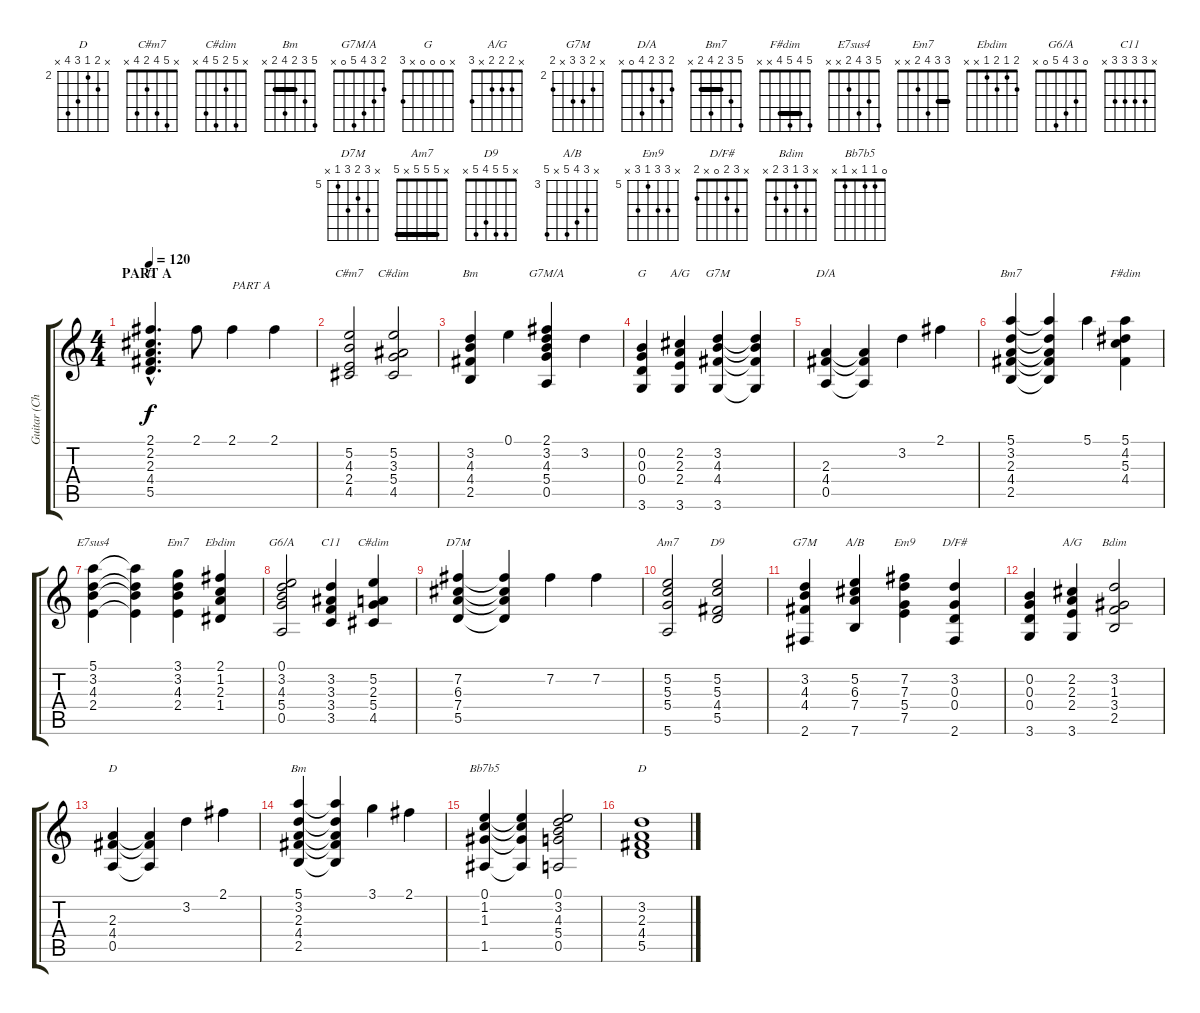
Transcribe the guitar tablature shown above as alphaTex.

\track ("Guitar (Chords + Melody)" "Guitar (Ch") {instrument acousticguitarnylon}
\staff {score tabs}
\tuning (E4 B3 G3 D3 A2 E2) {hide}
\chord ("D" 2 2 2 4 5 x)
\chord ("C#m7" x 5 4 2 4 x)
\chord ("C#dim" x 5 3 5 4 x)
\chord ("Bm" x 3 4 4 2 x)
\chord ("G7M/A" 2 3 4 5 0 x)
\chord ("G" x 0 0 0 x 3)
\chord ("A/G" x 2 2 2 x 3) {barre 2}
\chord ("G7M" x 3 4 4 x 3) {barre 3}
\chord ("D/A" 2 3 2 4 0 x)
\chord ("Bm7" 5 3 2 4 2 x) {barre 2}
\chord ("F#dim" 5 4 5 4 x x) {barre 4}
\chord ("E7sus4" 5 3 4 2 x x)
\chord ("Em7" 3 3 4 2 x x) {barre 3}
\chord ("Ebdim" 2 1 2 1 x x)
\chord ("G6/A" 0 3 4 5 0 x)
\chord ("C11" x 3 3 3 3 x)
\chord ("C#dim" x 5 2 5 4 x)
\chord ("D7M" x 7 6 7 5 x) {firstfret 5}
\chord ("Am7" x 5 5 5 x 5) {barre 5}
\chord ("D9" x 5 5 4 5 x)
\chord ("G7M" x 3 4 4 x 3) {firstfret 2}
\chord ("A/B" x 5 6 7 x 7) {firstfret 3}
\chord ("Em9" x 7 7 5 7 x) {firstfret 5}
\chord ("D/F#" x 3 2 0 x 2)
\chord ("A/G" x 2 2 2 x 3)
\chord ("Bdim" x 3 1 3 2 x)
\chord ("D" x x 2 4 0 x)
\chord ("Bm" 5 3 2 4 2 x) {barre 2}
\chord ("Bb7b5" 0 1 1 x 1 x)
\chord ("D" x 3 2 4 5 x) {firstfret 2}
\ts (4 4)
\section ("" "PART A")
\tempo 120
\clef g2
\ks c
(2.1{hac} 2.2{hac} 2.3{hac} 4.4{hac} 5.5{hac}).4{d ch "D" dy f instrument acousticguitarnylon} 2.1.8 2.1.4{txt "PART A"} 2.1.4 |
(5.2 4.3 2.4 4.5).2{ch "C#m7"} (5.2 3.3 5.4 4.5).2{ch "C#dim"} |
(3.2 4.3 4.4 2.5).4{ch "Bm"} 0.1.4 (2.1 3.2 4.3 5.4 0.5).4{ch "G7M/A"} 3.2.4 |
(0.2 0.3 0.4 3.6).4{ch "G"} (2.2 2.3 2.4 3.6).4{ch "A/G"} (3.2 4.3 4.4 3.6).4{ch "G7M"} (3.2{t} 4.3{t} 4.4{t} 3.6{t}).4 |
(2.3 4.4 0.5).4{ch "D/A"} (2.3{t} 4.4{t} 0.5{t}).4 3.2.4 2.1.4 |
(5.1 3.2 2.3 4.4 2.5).4{ch "Bm7"} (5.1{t} 3.2{t} 2.3{t} 4.4{t} 2.5{t}).4 5.1.4 (5.1 4.2 5.3 4.4).4{ch "F#dim"} |
(5.1 3.2 4.3 2.4).4{ch "E7sus4"} (5.1{t} 3.2{t} 4.3{t} 2.4{t}).4 (3.1 3.2 4.3 2.4).4{ch "Em7"} (2.1 1.2 2.3 1.4).4{ch "Ebdim"} |
(0.1 3.2 4.3 5.4 0.5).2{ch "G6/A"} (3.2 3.3 3.4 3.5).4{ch "C11"} (5.2 2.3 5.4 4.5).4{ch "C#dim"} |
(7.2 6.3 7.4 5.5).4{ch "D7M"} (7.2{t} 6.3{t} 7.4{t} 5.5{t}).4 7.2.4 7.2.4 |
(5.2 5.3 5.4 5.6).2{ch "Am7"} (5.2 5.3 4.4 5.5).2{ch "D9"} |
(3.2 4.3 4.4 2.6).4{ch "G7M"} (5.2 6.3 7.4 7.6).4{ch "A/B"} (7.2 7.3 5.4 7.5).4{ch "Em9"} (3.2 0.3 0.4 2.6).4{ch "D/F#"} |
(0.2 0.3 0.4 3.6).4 (2.2 2.3 2.4 3.6).4{ch "A/G"} (3.2 1.3 3.4 2.5).2{ch "Bdim"} |
(2.3 4.4 0.5).4{ch "D"} (2.3{t} 4.4{t} 0.5{t}).4 3.2.4 2.1.4 |
(5.1 3.2 2.3 4.4 2.5).4{ch "Bm"} (5.1{t} 3.2{t} 2.3{t} 4.4{t} 2.5{t}).4 3.1.4 2.1.4 |
(0.1 1.2 1.3 1.5).4{ch "Bb7b5"} (0.1{t} 1.2{t} 1.3{t} 1.5{t}).4 (0.1 3.2 4.3 5.4 0.5).2 |
(3.2 2.3 4.4 5.5).1{ch "D"}
